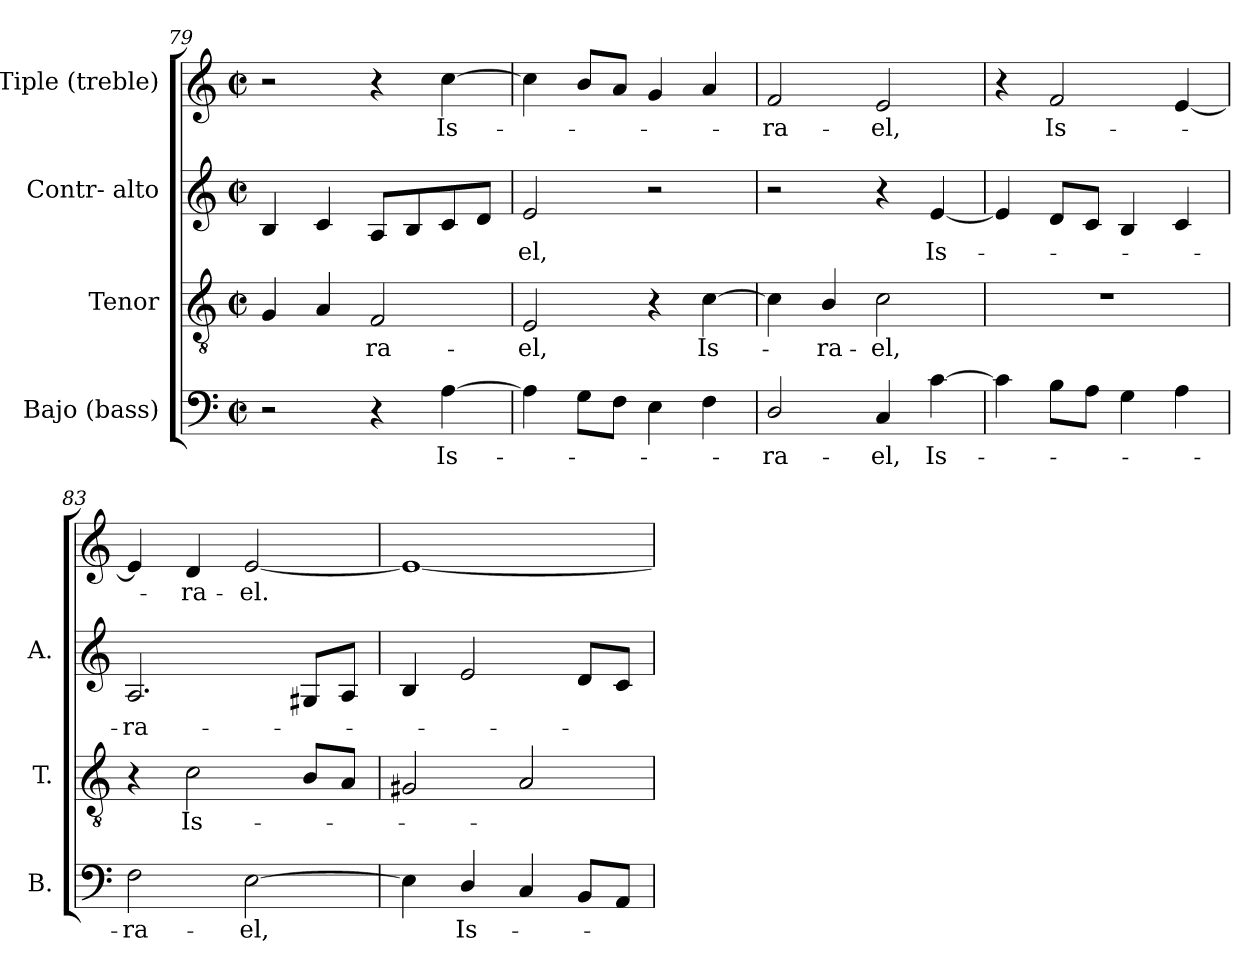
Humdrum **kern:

**kern	**text	**kern	**text	**kern	**text	**kern	**text
*part4	*part4	*part3	*part3	*part2	*part2	*part1	*part1
*staff4	*staff4	*staff3	*staff3	*staff2	*staff2	*staff1	*staff1
*I"Bajo (bass)	*	*I"Tenor	*	*I"Contr- alto	*	*I"Tiple (treble)	*
*I'B.	*	*I'T.	*	*I'A.	*	*	*
*clefF4	*	*clefGv2	*	*clefG2	*	*clefG2	*
*	*	*ITrd7c12	*	*	*	*	*
*k[]	*	*k[]	*	*k[]	*	*k[]	*
*C:	*	*C:	*	*C:	*	*C:	*
*M2/2	*	*M2/2	*	*M2/2	*	*M2/2	*
*met(c|)	*	*met(c|)	*	*met(c|)	*	*met(c|)	*
=79	=79	=79	=79	=79	=79	=79	=79
2r	.	4GGi/	.	4Bi/	.	2r	.
.	.	4AAi/	.	4ci/	.	.	.
!	!	!	!LO:LY:b:color=#000000	!	!	!	!
4r	.	2FFi/	-ra-	8Ai/L	.	4r	.
.	.	.	.	8Bi/	.	.	.
!	!LO:LY:b:color=#000000	!	!	!	!	!	!
!	!	!	!	!	!	!	!LO:LY:b:color=#000000
[4Ai\	Is-	.	.	8ci/	.	[4cci\	Is-
.	.	.	.	8di/J	.	.	.
=80	=80	=80	=80	=80	=80	=80	=80
!	!	!	!LO:LY:b:color=#000000	!	!	!	!
!	!	!	!	!	!LO:LY:b:color=#000000	!	!
4Ai\]	.	2EEi/	-el,	2ei/	-el,	4cci\]	.
8Gi\L	.	.	.	.	.	8bi/L	.
8Fi\J	.	.	.	.	.	8ai/J	.
4Ei\	.	4r	.	2r	.	4gi/	.
!	!	!	!LO:LY:b:color=#000000	!	!	!	!
4Fi\	.	[4Ci\	Is-	.	.	4ai/	.
!!LO:LB:g=z
=81	=81	=81	=81	=81	=81	=81	=81
!	!LO:LY:b:color=#000000	!	!	!	!	!	!
!	!	!	!	!	!	!	!LO:LY:b:color=#000000
2Di/	-ra-	4Ci\]	.	2r	.	2fi/	-ra-
!	!	!	!LO:LY:b:color=#000000	!	!	!	!
.	.	4BBi/	-ra-	.	.	.	.
!	!LO:LY:b:color=#000000	!	!	!	!	!	!
!	!	!	!LO:LY:b:color=#000000	!	!	!	!
!	!	!	!	!	!	!	!LO:LY:b:color=#000000
4Ci/	-el,	2Ci\	-el,	4r	.	2ei/	-el,
!	!LO:LY:b:color=#000000	!	!	!	!	!	!
!	!	!	!	!	!LO:LY:b:color=#000000	!	!
[4ci\	Is-	.	.	[4ei/	Is-	.	.
=82	=82	=82	=82	=82	=82	=82	=82
4ci\]	.	1r	.	4ei/]	.	4r	.
!	!	!	!	!	!	!	!LO:LY:b:color=#000000
8Bi\L	.	.	.	8di/L	.	2fi/	Is-
8Ai\J	.	.	.	8ci/J	.	.	.
4Gi\	.	.	.	4Bi/	.	.	.
4Ai\	.	.	.	4ci/	.	[4ei/	.
=83	=83	=83	=83	=83	=83	=83	=83
!	!LO:LY:b:color=#000000	!	!	!	!	!	!
!	!	!	!	!	!LO:LY:b:color=#000000	!	!
2Fi\	-ra-	4r	.	2.Ai/	-ra-	4ei/]	.
!	!	!	!LO:LY:b:color=#000000	!	!	!	!
!	!	!	!	!	!	!	!LO:LY:b:color=#000000
.	.	2Ci\	Is-	.	.	4di/	-ra-
!	!LO:LY:b:color=#000000	!	!	!	!	!	!
!	!	!	!	!	!	!	!LO:LY:b:color=#000000
[2Ei\	-el,	.	.	.	.	[2ei/	-el.
.	.	8BBi/L	.	8G#Xi/L	.	.	.
.	.	8AAi/J	.	8Ai/J	.	.	.
=84	=84	=84	=84	=84	=84	=84	=84
4Ei\]	.	2GG#Xi/	.	4Bi/	.	1ei_	.
!	!LO:LY:b:color=#000000	!	!	!	!	!	!
4Di/	Is-	.	.	2ei/	.	.	.
4Ci/	.	2AAi/	.	.	.	.	.
8BBi/L	.	.	.	8di/L	.	.	.
8AAi/J	.	.	.	8ci/J	.	.	.
=	=	=	=	=	=	=	=
*-	*-	*-	*-	*-	*-	*-	*-
